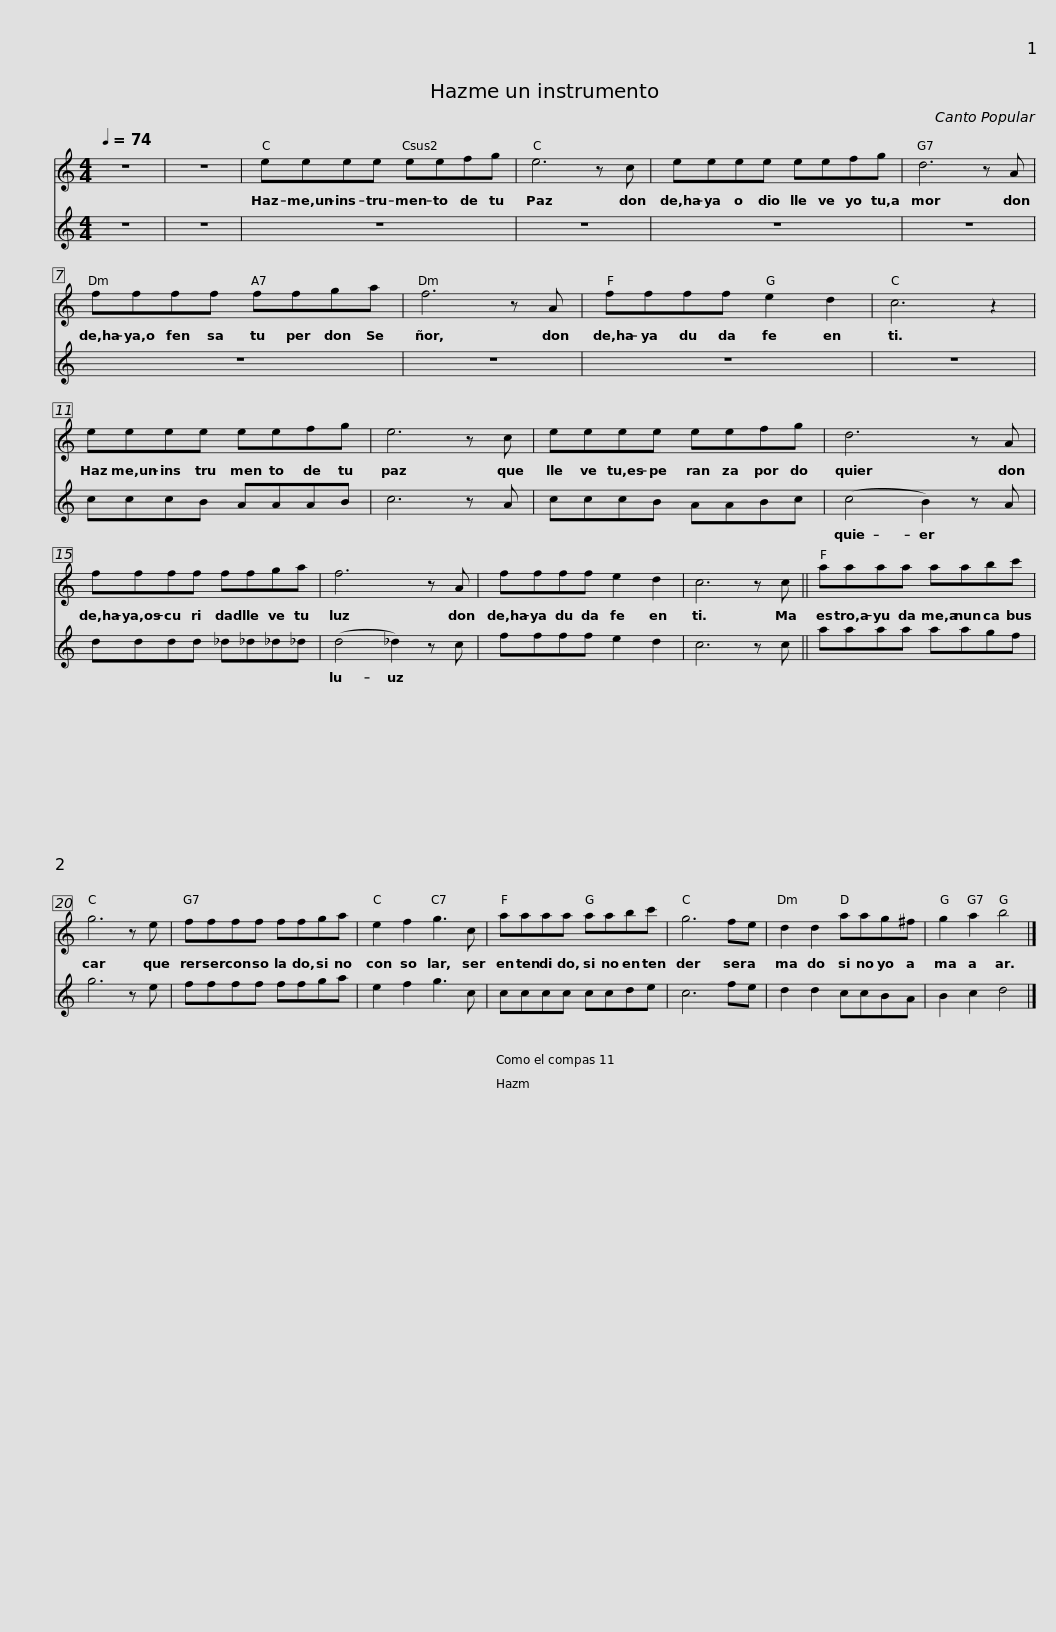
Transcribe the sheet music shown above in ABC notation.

X:1
%%score 1 2
L:1/8
Q:1/4=74
M:4/4
I:linebreak $
K:C
V:1 treble
V:2 treble
V:1
 z8 | z8 | eeee eefg | e6 z c | eeee eefg |$ %5
 d6 z A | ffff ffga | f6 z A | ffff e2 d2 | c6 z2 |$ %10
 eeee eefg | e6 z c | eeee eefg | d6 z A |$ ffff ffga | %15
 f6 z A | ffff e2 d2 | c6 z c ||$ aaaa aabc' | g6 z e | %20
 ffff ffga | e2 f2 g3 c |$ aaaa aabc' | g6 fe | d2 d2 aag^f | %25
 g2 a2 b4 |] %26
V:2
 z8 | z8 | z8 | z8 | z8 |$ %5
 z8 | z8 | z8 | z8 | z8 |$ %10
 cccB AAAB | c6 z A | cccB AABc | (c4 B2) z A |$ dddd _d_d_d_d | %15
 (d4 _d2) z c | ffff e2 d2 | c6 z c ||$ aaaa aagf | g6 z e | %20
 ffff ffga | e2 f2 g3 c |$ cccc ccde | c6 fe | d2 d2 ccBA | %25
 B2 c2 d4 |] %26
